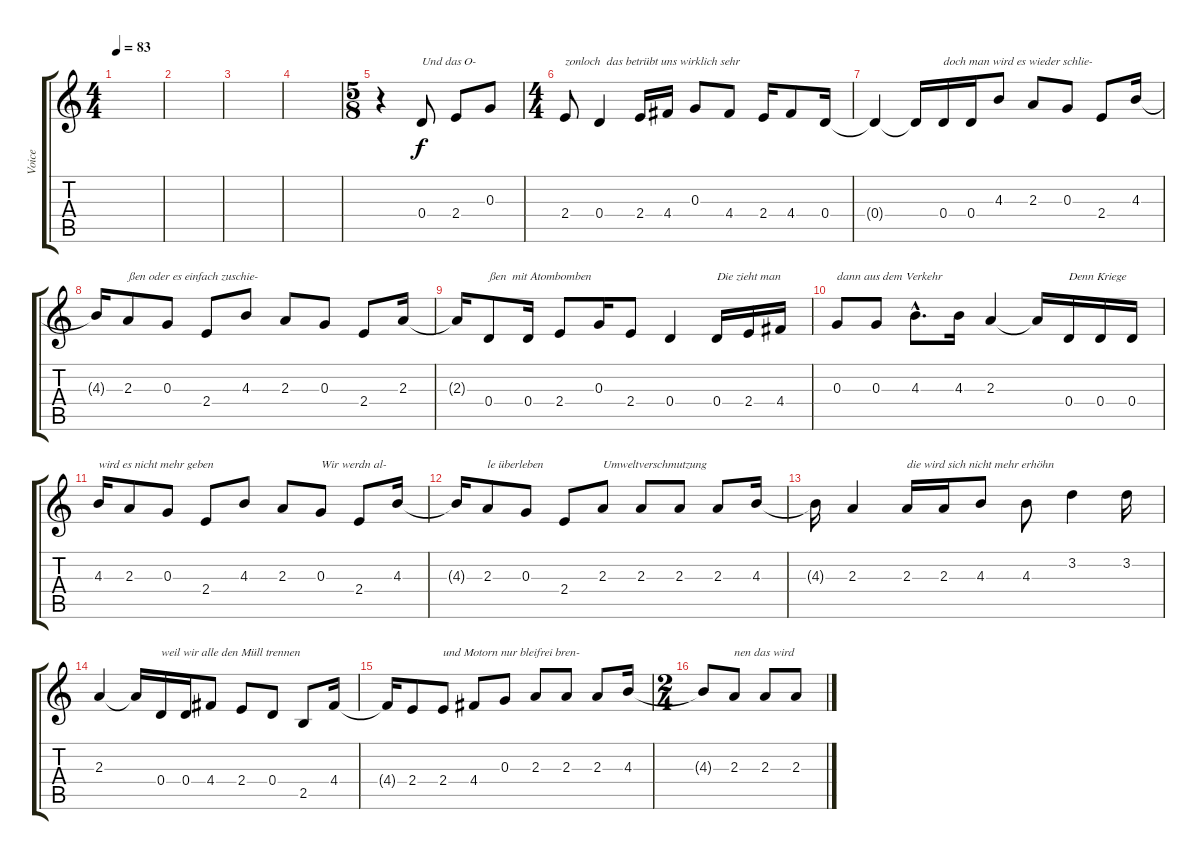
\track ("Voice" "Voice") {instrument guitarharmonics}
\staff {score tabs}
\tuning (E4 B3 G3 D3 A2 E2) {hide}
\ts (4 4)
\tempo 83
\clef g2
\ks c
|
|
|
|
\ts (5 8)
r.4 0.4.8{txt "Und das O-"} 2.4.8 0.3.8 |
\ts (4 4)
2.4.8{txt "zonloch  das betrübt uns wirklich sehr"} 0.4.4 2.4.16 4.4.16 0.3.8 4.4.8 2.4.16 4.4.8 0.4.16 |
0.4{t}.4 0.4{t}.16 0.4.16{txt "doch man wird es wieder schlie-"} 0.4.16 4.3.8 2.3.8 0.3.8 2.4.8 4.3.16 |
4.3{t}.16 2.3.8{txt "ßen oder es einfach zuschie-"} 0.3.8 2.4.8 4.3.8 2.3.8 0.3.8 2.4.8 2.3.16 |
2.3{t}.16 0.4.8{txt "ßen  mit Atombomben"} 0.4.16 2.4.8 0.3.16 2.4.8 0.4.4 0.4.16{txt "Die zieht man"} 2.4.16 4.4.16 |
0.3.8{txt "dann aus dem Verkehr"} 0.3.8 4.3{hac}.8{d} 4.3.16 2.3.4 2.3{t}.16 0.4.16{txt "Denn Kriege "} 0.4.16 0.4.16 |
4.3.16{txt "wird es nicht mehr geben"} 2.3.8 0.3.8 2.4.8 4.3.8 2.3.8 0.3.8{txt "Wir werdn al-"} 2.4.8 4.3.16 |
4.3{t}.16 2.3.8{txt "le überleben"} 0.3.8 2.4.8 2.3.8{txt "Umweltverschmutzung"} 2.3.8 2.3.8 2.3.8 4.3.16 |
4.3{t}.16 2.3.4 2.3.16{txt "die wird sich nicht mehr erhöhn"} 2.3.16 4.3.8 4.3.8 3.2.4 3.2.16 |
2.3.4 2.3{t}.16 0.4.16{txt "weil wir alle den Müll trennen"} 0.4.16 4.4.8 2.4.8 0.4.8 2.5.8 4.4.16 |
4.4{t}.16 2.4.8 2.4.8{txt "und Motorn nur bleifrei bren-"} 4.4.8 0.3.8 2.3.8 2.3.8 2.3.8 4.3.16 |
\ts (2 4)
4.3{t}.8 2.3.8{txt "nen das wird"} 2.3.8 2.3.8
